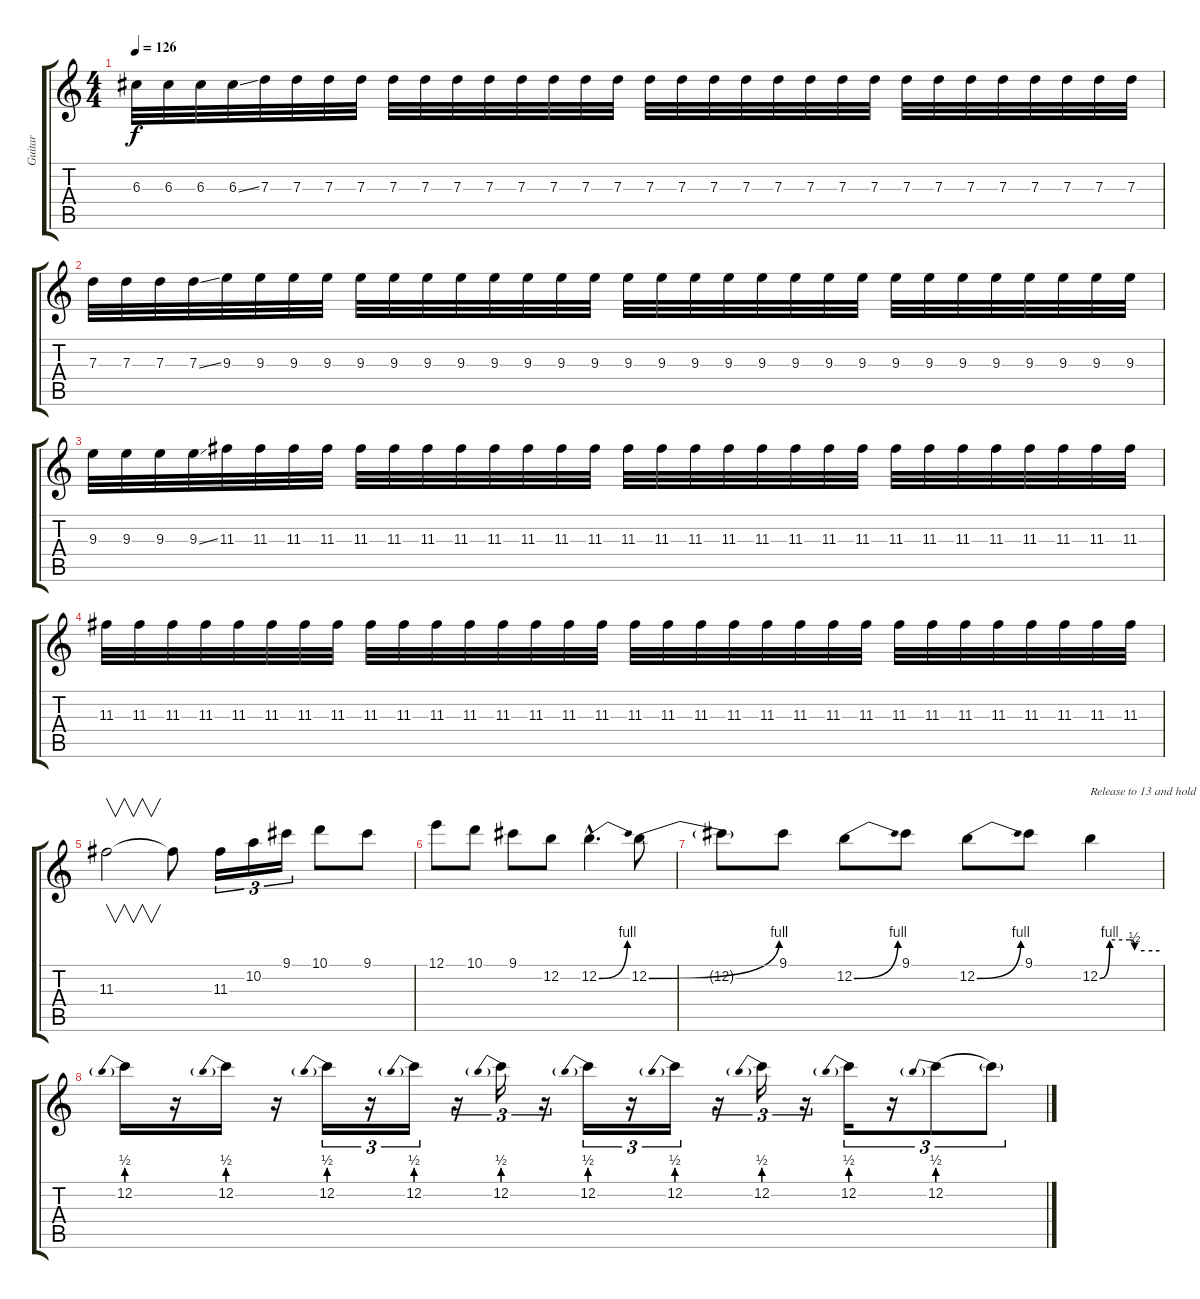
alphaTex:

\track ("Guitar" "Guitar") {instrument distortionguitar}
\staff {score tabs}
\tuning (E4 B3 G3 D3 A2 E2) {hide}
\ts (4 4)
\tempo 126
\clef g2
\ks c
6.3.32{dy f} 6.3.32 6.3.32 6.3{ss}.32 7.3.32 7.3.32 7.3.32 7.3.32 7.3.32 7.3.32 7.3.32 7.3.32 7.3.32 7.3.32 7.3.32 7.3.32 7.3.32 7.3.32 7.3.32 7.3.32 7.3.32 7.3.32 7.3.32 7.3.32 7.3.32 7.3.32 7.3.32 7.3.32 7.3.32 7.3.32 7.3.32 7.3.32 |
7.3.32 7.3.32 7.3.32 7.3{ss}.32 9.3.32 9.3.32 9.3.32 9.3.32 9.3.32 9.3.32 9.3.32 9.3.32 9.3.32 9.3.32 9.3.32 9.3.32 9.3.32 9.3.32 9.3.32 9.3.32 9.3.32 9.3.32 9.3.32 9.3.32 9.3.32 9.3.32 9.3.32 9.3.32 9.3.32 9.3.32 9.3.32 9.3.32 |
9.3.32 9.3.32 9.3.32 9.3{ss}.32 11.3.32 11.3.32 11.3.32 11.3.32 11.3.32 11.3.32 11.3.32 11.3.32 11.3.32 11.3.32 11.3.32 11.3.32 11.3.32 11.3.32 11.3.32 11.3.32 11.3.32 11.3.32 11.3.32 11.3.32 11.3.32 11.3.32 11.3.32 11.3.32 11.3.32 11.3.32 11.3.32 11.3.32 |
11.3.32 11.3.32 11.3.32 11.3.32 11.3.32 11.3.32 11.3.32 11.3.32 11.3.32 11.3.32 11.3.32 11.3.32 11.3.32 11.3.32 11.3.32 11.3.32 11.3.32 11.3.32 11.3.32 11.3.32 11.3.32 11.3.32 11.3.32 11.3.32 11.3.32 11.3.32 11.3.32 11.3.32 11.3.32 11.3.32 11.3.32 11.3.32 |
11.3.2{v} 11.3{t}.8 11.3.16{tu (3 2)} 10.2.16{tu (3 2)} 9.1.16{tu (3 2)} 10.1.8 9.1.8 |
12.1.8 10.1.8 9.1.8 12.2.8 12.2{be (bend 0 0 60 4) hac}.4{d} 12.2{be (bend 0 0 60 4)}.8 |
12.2{t}.8 9.1.8 12.2{be (bend 0 0 60 4)}.8 9.1.8 12.2{be (bend 0 0 60 4)}.8 9.1.8 12.2{be (custom 0 0 10 4 30 4 35 2 45 2 60 2)}.4{txt "Release to 13 and hold"} |
12.2{be (prebend 0 2 60 2)}.16 r.16 12.2{be (prebend 0 2 60 2)}.16 r.16 12.2{be (prebend 0 2 60 2)}.16{tu (3 2)} r.16{tu (3 2)} 12.2{be (prebend 0 2 60 2)}.16{tu (3 2)} r.16{tu (3 2)} 12.2{be (prebend 0 2 60 2)}.16{tu (3 2)} r.16{tu (3 2)} 12.2{be (prebend 0 2 60 2)}.16{tu (3 2)} r.16{tu (3 2)} 12.2{be (prebend 0 2 60 2)}.16{tu (3 2)} r.16{tu (3 2)} 12.2{be (prebend 0 2 60 2)}.16{tu (3 2)} r.16{tu (3 2)} 12.2{be (prebend 0 2 60 2)}.16{tu (3 2)} r.16{tu (3 2)} 12.2{be (prebend 0 2 60 2)}.8{tu (3 2)} 12.2{t}.8{tu (3 2)}
